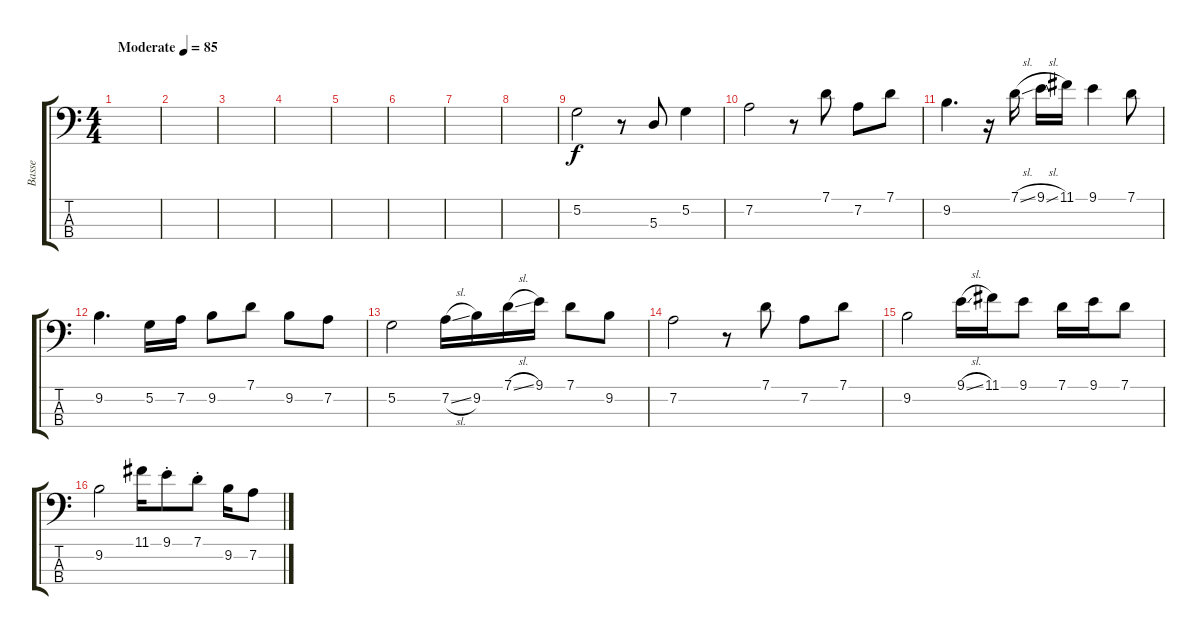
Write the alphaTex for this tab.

\track ("Basse" "Basse") {instrument electricbassfinger}
\staff {score tabs}
\tuning (G2 D2 A1 E1) {hide}
\ts (4 4)
\tempo (85 "Moderate")
\clef f4
\ks c
|
|
|
|
|
|
|
|
5.2.2 r.8{beam Up} 5.3.8 5.2.4 |
7.2.2 r.8 7.1.8 7.2.8 7.1.8 |
9.2.4{d} r.16 7.1{sl}.16 9.1{sl}.16 11.1.16 9.1.4 7.1.8 |
9.2.4{d} 5.2.16 7.2.16 9.2.8 7.1.8 9.2.8 7.2.8 |
5.2.2 7.2{sl}.16 9.2.16 7.1{sl}.16 9.1.16 7.1.8 9.2.8 |
7.2.2 r.8 7.1.8 7.2.8 7.1.8 |
9.2.2 9.1{sl}.16 11.1.16 9.1.8 7.1.16 9.1.16 7.1.8 |
9.2.2 11.1.16 9.1{st}.8 7.1{st}.8 9.2.16 7.2.8
